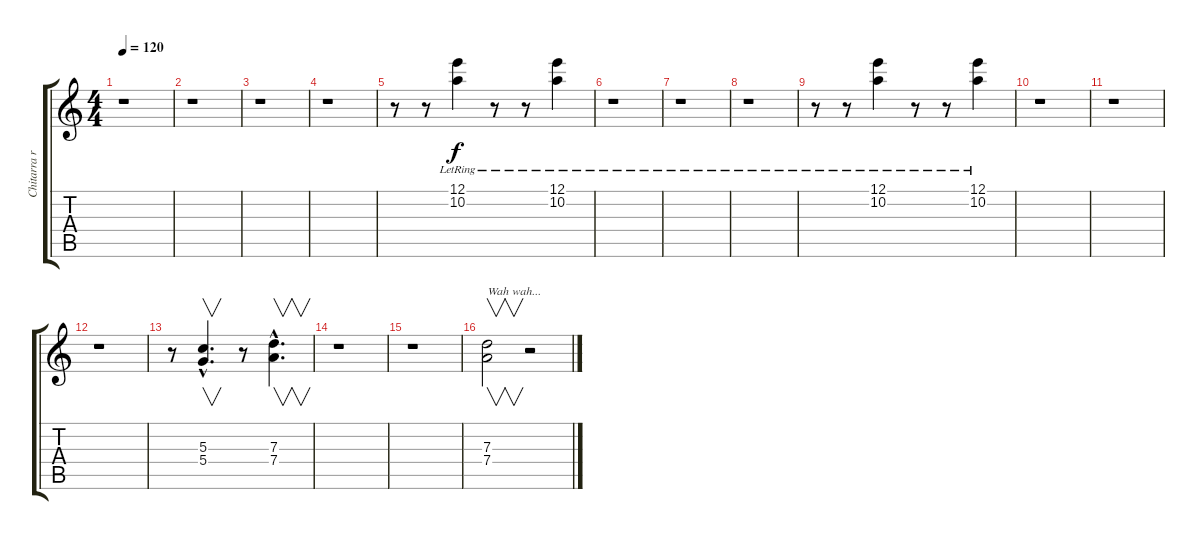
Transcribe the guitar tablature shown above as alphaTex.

\track ("Chitarra ritmica overdrive" "Chitarra r") {instrument overdrivenguitar}
\staff {score tabs}
\tuning (E4 B3 G3 D3 A2 E2) {hide}
\ts (4 4)
\tempo 120
\clef g2
\ks c
r.1{dy f instrument overdrivenguitar} |
r.1 |
r.1 |
r.1 |
r.8 r.8 (12.1 10.2{lr}).4 r.8 r.8 (12.1 10.2{lr}).4 |
r.1 |
r.1 |
r.1 |
r.8 r.8 (12.1 10.2{lr}).4 r.8 r.8 (12.1 10.2{lr}).4 |
r.1 |
r.1 |
r.1 |
r.8 (5.3{hac} 5.4{hac}).4{v d} r.8 (7.3{hac} 7.4{hac}).4{v d} |
r.1 |
r.1 |
(7.3 7.4).2{v txt "Wah wah..."} r.2
